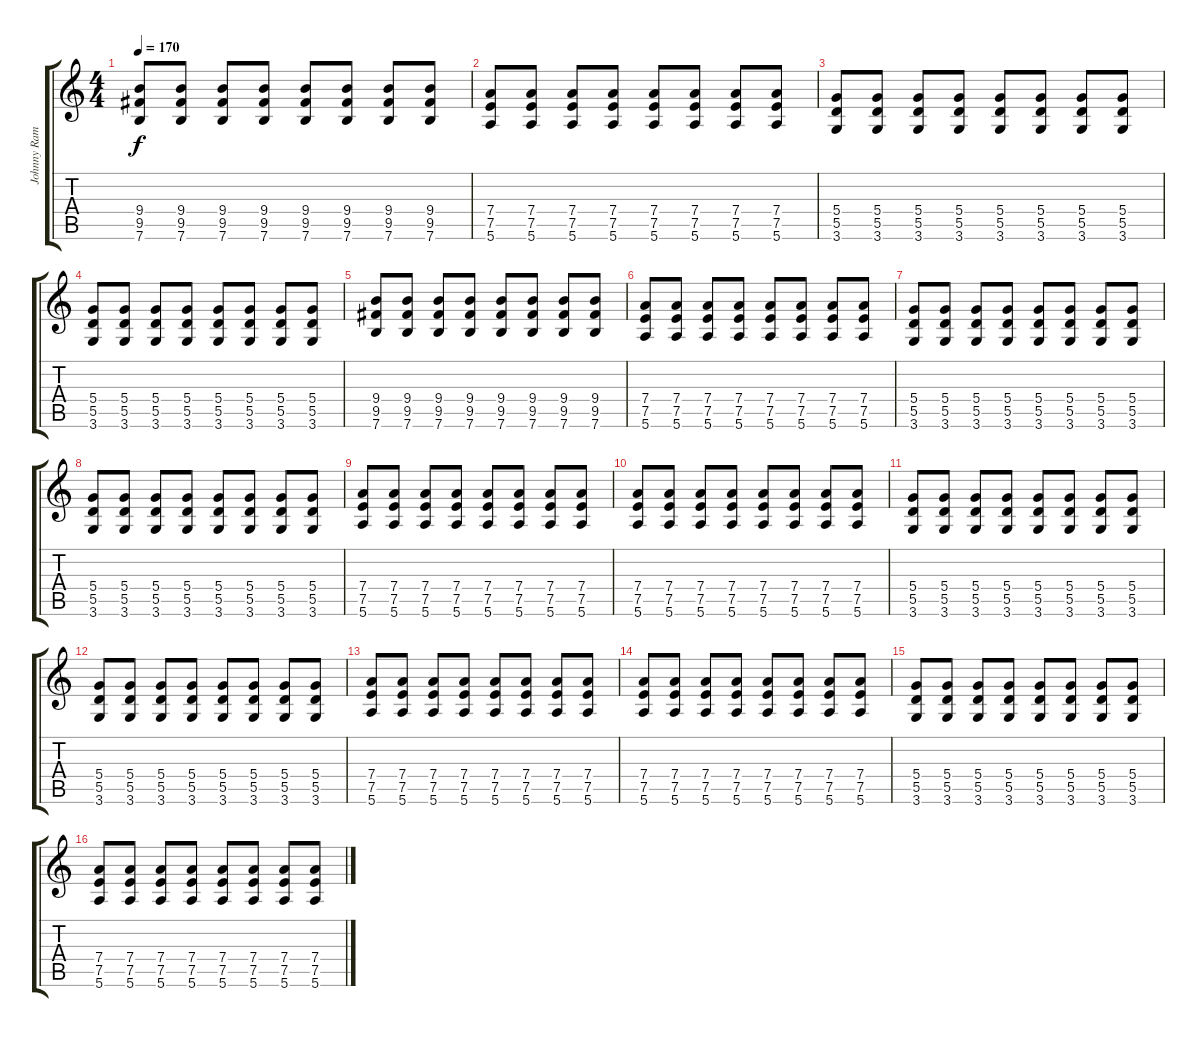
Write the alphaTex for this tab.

\track ("Johnny Ramone" "Johnny Ram") {instrument distortionguitar}
\staff {score tabs}
\tuning (E4 B3 G3 D3 A2 E2) {hide}
\ts (4 4)
\tempo 170
\clef g2
\ks c
(9.4 9.5 7.6).8{dy f} (9.4 9.5 7.6).8 (9.4 9.5 7.6).8 (9.4 9.5 7.6).8 (9.4 9.5 7.6).8 (9.4 9.5 7.6).8 (9.4 9.5 7.6).8 (9.4 9.5 7.6).8 |
(7.4 7.5 5.6).8 (7.4 7.5 5.6).8 (7.4 7.5 5.6).8 (7.4 7.5 5.6).8 (7.4 7.5 5.6).8 (7.4 7.5 5.6).8 (7.4 7.5 5.6).8 (7.4 7.5 5.6).8 |
(5.4 5.5 3.6).8 (5.4 5.5 3.6).8 (5.4 5.5 3.6).8 (5.4 5.5 3.6).8 (5.4 5.5 3.6).8 (5.4 5.5 3.6).8 (5.4 5.5 3.6).8 (5.4 5.5 3.6).8 |
(5.4 5.5 3.6).8 (5.4 5.5 3.6).8 (5.4 5.5 3.6).8 (5.4 5.5 3.6).8 (5.4 5.5 3.6).8 (5.4 5.5 3.6).8 (5.4 5.5 3.6).8 (5.4 5.5 3.6).8 |
(9.4 9.5 7.6).8 (9.4 9.5 7.6).8 (9.4 9.5 7.6).8 (9.4 9.5 7.6).8 (9.4 9.5 7.6).8 (9.4 9.5 7.6).8 (9.4 9.5 7.6).8 (9.4 9.5 7.6).8 |
(7.4 7.5 5.6).8 (7.4 7.5 5.6).8 (7.4 7.5 5.6).8 (7.4 7.5 5.6).8 (7.4 7.5 5.6).8 (7.4 7.5 5.6).8 (7.4 7.5 5.6).8 (7.4 7.5 5.6).8 |
(5.4 5.5 3.6).8 (5.4 5.5 3.6).8 (5.4 5.5 3.6).8 (5.4 5.5 3.6).8 (5.4 5.5 3.6).8 (5.4 5.5 3.6).8 (5.4 5.5 3.6).8 (5.4 5.5 3.6).8 |
(5.4 5.5 3.6).8 (5.4 5.5 3.6).8 (5.4 5.5 3.6).8 (5.4 5.5 3.6).8 (5.4 5.5 3.6).8 (5.4 5.5 3.6).8 (5.4 5.5 3.6).8 (5.4 5.5 3.6).8 |
(7.4 7.5 5.6).8 (7.4 7.5 5.6).8 (7.4 7.5 5.6).8 (7.4 7.5 5.6).8 (7.4 7.5 5.6).8 (7.4 7.5 5.6).8 (7.4 7.5 5.6).8 (7.4 7.5 5.6).8 |
(7.4 7.5 5.6).8 (7.4 7.5 5.6).8 (7.4 7.5 5.6).8 (7.4 7.5 5.6).8 (7.4 7.5 5.6).8 (7.4 7.5 5.6).8 (7.4 7.5 5.6).8 (7.4 7.5 5.6).8 |
(5.4 5.5 3.6).8 (5.4 5.5 3.6).8 (5.4 5.5 3.6).8 (5.4 5.5 3.6).8 (5.4 5.5 3.6).8 (5.4 5.5 3.6).8 (5.4 5.5 3.6).8 (5.4 5.5 3.6).8 |
(5.4 5.5 3.6).8 (5.4 5.5 3.6).8 (5.4 5.5 3.6).8 (5.4 5.5 3.6).8 (5.4 5.5 3.6).8 (5.4 5.5 3.6).8 (5.4 5.5 3.6).8 (5.4 5.5 3.6).8 |
(7.4 7.5 5.6).8 (7.4 7.5 5.6).8 (7.4 7.5 5.6).8 (7.4 7.5 5.6).8 (7.4 7.5 5.6).8 (7.4 7.5 5.6).8 (7.4 7.5 5.6).8 (7.4 7.5 5.6).8 |
(7.4 7.5 5.6).8 (7.4 7.5 5.6).8 (7.4 7.5 5.6).8 (7.4 7.5 5.6).8 (7.4 7.5 5.6).8 (7.4 7.5 5.6).8 (7.4 7.5 5.6).8 (7.4 7.5 5.6).8 |
(5.4 5.5 3.6).8 (5.4 5.5 3.6).8 (5.4 5.5 3.6).8 (5.4 5.5 3.6).8 (5.4 5.5 3.6).8 (5.4 5.5 3.6).8 (5.4 5.5 3.6).8 (5.4 5.5 3.6).8 |
(7.4 7.5 5.6).8 (7.4 7.5 5.6).8 (7.4 7.5 5.6).8 (7.4 7.5 5.6).8 (7.4 7.5 5.6).8 (7.4 7.5 5.6).8 (7.4 7.5 5.6).8 (7.4 7.5 5.6).8
